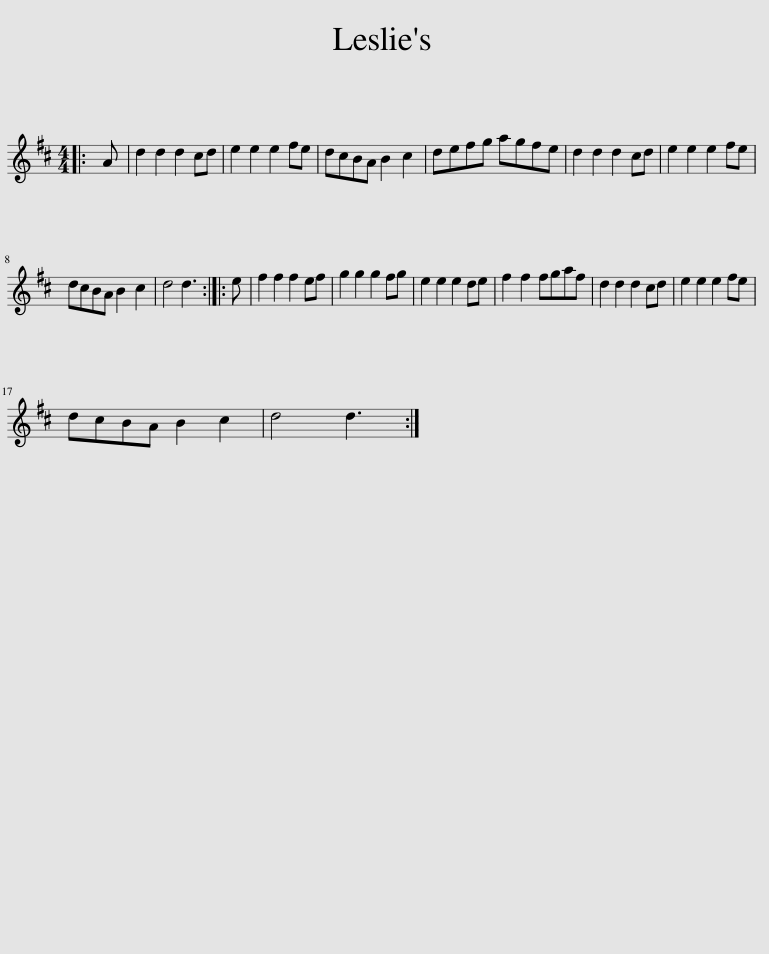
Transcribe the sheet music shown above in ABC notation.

X:1
L:1/8
M:4/4
I:linebreak $
K:D
V:1 treble
V:1
|: A | d2 d2 d2 cd | e2 e2 e2 fe | dcBA B2 c2 | defg agfe | %5
 d2 d2 d2 cd | e2 e2 e2 fe |$ dcBA B2 c2 | d4 d3 :: e | %10
 f2 f2 f2 ef | g2 g2 g2 fg | e2 e2 e2 de | f2 f2 fgaf | d2 d2 d2 cd | %15
 e2 e2 e2 fe |$ dcBA B2 c2 | d4 d3 :| %18
